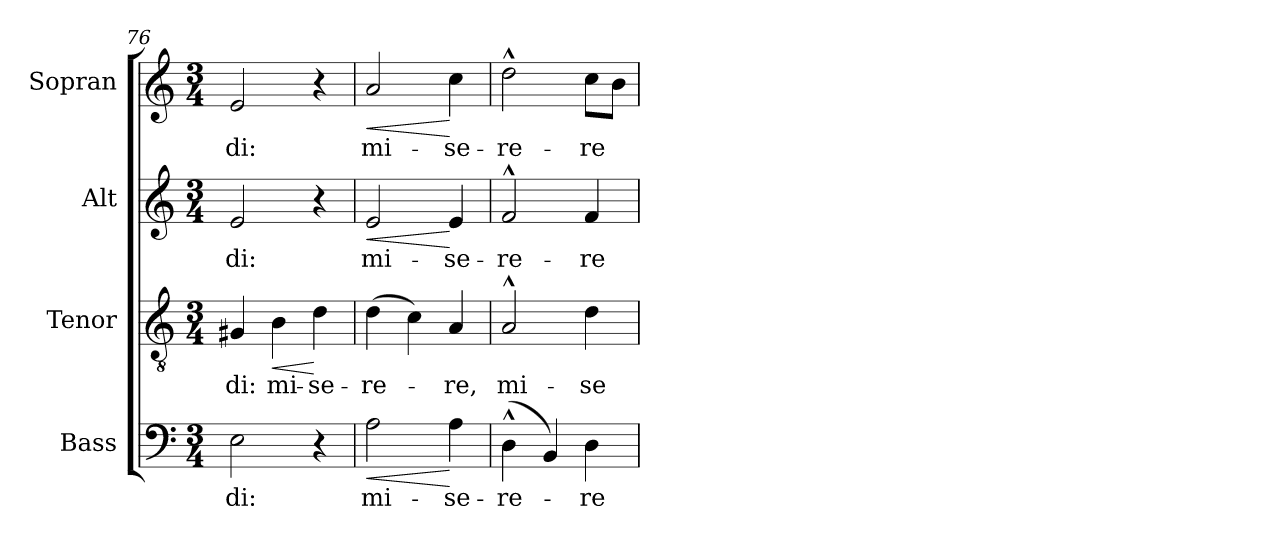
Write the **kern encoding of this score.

**kern	**text	**dynam	**kern	**text	**dynam	**kern	**text	**dynam	**kern	**text	**dynam
*part4	*part4	*part4	*part3	*part3	*part3	*part2	*part2	*part2	*part1	*part1	*part1
*staff4	*staff4	*staff4	*staff3	*staff3	*staff3	*staff2	*staff2	*staff2	*staff1	*staff1	*staff1
*I"Bass	*	*	*I"Tenor	*	*	*I"Alt	*	*	*I"Sopran	*	*
*I'B.	*	*	*I'T.	*	*	*I'A.	*	*	*I'S.	*	*
*clefF4	*	*	*clefGv2	*	*	*clefG2	*	*	*clefG2	*	*
*k[]	*	*	*k[]	*	*	*k[]	*	*	*k[]	*	*
*C:	*	*	*C:	*	*	*C:	*	*	*C:	*	*
*M3/4	*	*	*M3/4	*	*	*M3/4	*	*	*M3/4	*	*
=76	=76	=76	=76	=76	=76	=76	=76	=76	=76	=76	=76
!	!LO:LY:b	!	!	!LO:LY:b	!	!	!LO:LY:b	!	!	!LO:LY:b	!
2E\	-di:	.	4G#X/	-di:	.	2e/	-di:	.	2e/	-di:	.
!	!	!	!	!LO:LY:b	!LO:HP:b	!	!	!	!	!	!
.	.	.	4B\	mi-	<	.	.	.	.	.	.
!	!	!	!	!LO:LY:b	!	!	!	!	!	!	!
4r	.	.	4d\	-se-	[	4r	.	.	4r	.	.
!!LO:LB:g=z
=77	=77	=77	=77	=77	=77	=77	=77	=77	=77	=77	=77
!	!LO:LY:b	!LO:HP:b	!	!LO:LY:b	!	!	!LO:LY:b	!LO:HP:b	!	!LO:LY:b	!LO:HP:b
2A\	mi-	<	(>4d\	-re-	.	2e/	mi-	<	2a/	mi-	<
.	.	.	4c\)	.	.	.	.	.	.	.	.
!	!LO:LY:b	!	!	!LO:LY:b	!	!	!LO:LY:b	!	!	!LO:LY:b	!
4A\	-se-	[	4A/	-re,	.	4e/	-se-	[	4cc\	-se-	[
=78	=78	=78	=78	=78	=78	=78	=78	=78	=78	=78	=78
!	!LO:LY:b	!	!	!LO:LY:b	!	!	!LO:LY:b	!	!	!LO:LY:b	!
(>4D^^>\	-re-	.	2A^^>/	mi-	.	2f^^>/	-re-	.	2dd^^>\	-re-	.
4BB/)	.	.	.	.	.	.	.	.	.	.	.
!	!LO:LY:b	!	!	!LO:LY:b	!	!	!LO:LY:b	!	!	!LO:LY:b	!
4D\	-re	.	4d\	-se-	.	4f/	-re	.	8cc\L	-re	.
.	.	.	.	.	.	.	.	.	8b\J	.	.
=	=	=	=	=	=	=	=	=	=	=	=
*-	*-	*-	*-	*-	*-	*-	*-	*-	*-	*-	*-
